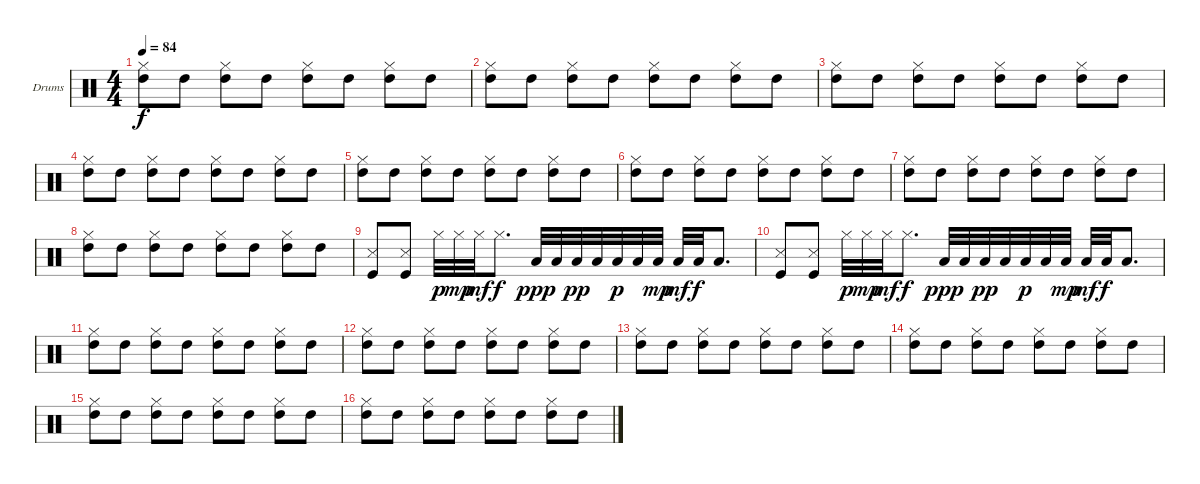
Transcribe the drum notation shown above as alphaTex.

\bracketExtendMode groupsimilarinstruments
\firstSystemTrackNameOrientation horizontal
\otherSystemsTrackNameOrientation horizontal
\track ("Drumkit" "Drums") {instrument percussion}
\staff {score}
\articulation defaults
\ts (4 4)
\tempo 84
\clef neutral
\ks c
("High Tom (hit)" "Hi-Hat (closed)").8{dy f} "High Tom (hit)".8 ("High Tom (hit)" "Hi-Hat (closed)").8 "High Tom (hit)".8 ("High Tom (hit)" "Hi-Hat (closed)").8 "High Tom (hit)".8 ("High Tom (hit)" "Hi-Hat (closed)").8 "High Tom (hit)".8 |
("High Tom (hit)" "Hi-Hat (closed)").8 "High Tom (hit)".8 ("High Tom (hit)" "Hi-Hat (closed)").8 "High Tom (hit)".8 ("High Tom (hit)" "Hi-Hat (closed)").8 "High Tom (hit)".8 ("High Tom (hit)" "Hi-Hat (closed)").8 "High Tom (hit)".8 |
("High Tom (hit)" "Hi-Hat (closed)").8 "High Tom (hit)".8 ("High Tom (hit)" "Hi-Hat (closed)").8 "High Tom (hit)".8 ("High Tom (hit)" "Hi-Hat (closed)").8 "High Tom (hit)".8 ("High Tom (hit)" "Hi-Hat (closed)").8 "High Tom (hit)".8 |
("High Tom (hit)" "Hi-Hat (closed)").8 "High Tom (hit)".8 ("High Tom (hit)" "Hi-Hat (closed)").8 "High Tom (hit)".8 ("High Tom (hit)" "Hi-Hat (closed)").8 "High Tom (hit)".8 ("High Tom (hit)" "Hi-Hat (closed)").8 "High Tom (hit)".8 |
("High Tom (hit)" "Hi-Hat (closed)").8 "High Tom (hit)".8 ("High Tom (hit)" "Hi-Hat (closed)").8 "High Tom (hit)".8 ("High Tom (hit)" "Hi-Hat (closed)").8 "High Tom (hit)".8 ("High Tom (hit)" "Hi-Hat (closed)").8 "High Tom (hit)".8 |
("High Tom (hit)" "Hi-Hat (closed)").8 "High Tom (hit)".8 ("High Tom (hit)" "Hi-Hat (closed)").8 "High Tom (hit)".8 ("High Tom (hit)" "Hi-Hat (closed)").8 "High Tom (hit)".8 ("High Tom (hit)" "Hi-Hat (closed)").8 "High Tom (hit)".8 |
("High Tom (hit)" "Hi-Hat (closed)").8 "High Tom (hit)".8 ("High Tom (hit)" "Hi-Hat (closed)").8 "High Tom (hit)".8 ("High Tom (hit)" "Hi-Hat (closed)").8 "High Tom (hit)".8 ("High Tom (hit)" "Hi-Hat (closed)").8 "High Tom (hit)".8 |
("High Tom (hit)" "Hi-Hat (closed)").8 "High Tom (hit)".8 ("High Tom (hit)" "Hi-Hat (closed)").8 "High Tom (hit)".8 ("High Tom (hit)" "Hi-Hat (closed)").8 "High Tom (hit)".8 ("High Tom (hit)" "Hi-Hat (closed)").8 "High Tom (hit)".8 |
("Snare (side stick) 3" "Kick (hit)").8 ("Snare (side stick) 3" "Kick (hit)").8 "Hi-Hat (closed)".32{dy p} "Hi-Hat (closed)".32{dy mp} "Hi-Hat (closed)".32{dy mf} "Hi-Hat (closed)".8{d dy f} "Low Tom (hit)".32{dy ppp} "Low Tom (hit)".32 "Low Tom (hit)".32{dy pp} "Low Tom (hit)".32 "Low Tom (hit)".32{dy p} "Low Tom (hit)".32 "Low Tom (hit)".32{dy mp} "Low Tom (hit)".32{dy mf} "Low Tom (hit)".32{dy f} "Low Tom (hit)".8{d} |
("Snare (side stick) 3" "Kick (hit)").8 ("Snare (side stick) 3" "Kick (hit)").8 "Hi-Hat (closed)".32{dy p} "Hi-Hat (closed)".32{dy mp} "Hi-Hat (closed)".32{dy mf} "Hi-Hat (closed)".8{d dy f} "Low Tom (hit)".32{dy ppp} "Low Tom (hit)".32 "Low Tom (hit)".32{dy pp} "Low Tom (hit)".32 "Low Tom (hit)".32{dy p} "Low Tom (hit)".32 "Low Tom (hit)".32{dy mp} "Low Tom (hit)".32{dy mf} "Low Tom (hit)".32{dy f} "Low Tom (hit)".8{d} |
("High Tom (hit)" "Hi-Hat (closed)").8 "High Tom (hit)".8 ("High Tom (hit)" "Hi-Hat (closed)").8 "High Tom (hit)".8 ("High Tom (hit)" "Hi-Hat (closed)").8 "High Tom (hit)".8 ("High Tom (hit)" "Hi-Hat (closed)").8 "High Tom (hit)".8 |
("High Tom (hit)" "Hi-Hat (closed)").8 "High Tom (hit)".8 ("High Tom (hit)" "Hi-Hat (closed)").8 "High Tom (hit)".8 ("High Tom (hit)" "Hi-Hat (closed)").8 "High Tom (hit)".8 ("High Tom (hit)" "Hi-Hat (closed)").8 "High Tom (hit)".8 |
("High Tom (hit)" "Hi-Hat (closed)").8 "High Tom (hit)".8 ("High Tom (hit)" "Hi-Hat (closed)").8 "High Tom (hit)".8 ("High Tom (hit)" "Hi-Hat (closed)").8 "High Tom (hit)".8 ("High Tom (hit)" "Hi-Hat (closed)").8 "High Tom (hit)".8 |
("High Tom (hit)" "Hi-Hat (closed)").8 "High Tom (hit)".8 ("High Tom (hit)" "Hi-Hat (closed)").8 "High Tom (hit)".8 ("High Tom (hit)" "Hi-Hat (closed)").8 "High Tom (hit)".8 ("High Tom (hit)" "Hi-Hat (closed)").8 "High Tom (hit)".8 |
("High Tom (hit)" "Hi-Hat (closed)").8 "High Tom (hit)".8 ("High Tom (hit)" "Hi-Hat (closed)").8 "High Tom (hit)".8 ("High Tom (hit)" "Hi-Hat (closed)").8 "High Tom (hit)".8 ("High Tom (hit)" "Hi-Hat (closed)").8 "High Tom (hit)".8 |
("High Tom (hit)" "Hi-Hat (closed)").8 "High Tom (hit)".8 ("High Tom (hit)" "Hi-Hat (closed)").8 "High Tom (hit)".8 ("High Tom (hit)" "Hi-Hat (closed)").8 "High Tom (hit)".8 ("High Tom (hit)" "Hi-Hat (closed)").8 "High Tom (hit)".8
